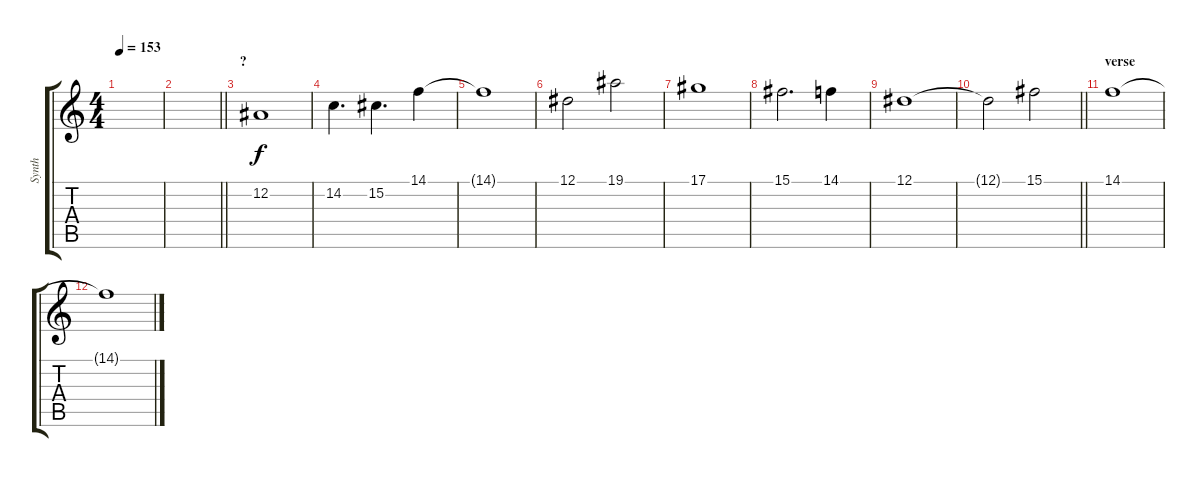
\track ("Synth" "Synth") {instrument pad2warm}
\staff {score tabs}
\tuning (Eb4 Bb3 Gb3 Db3 Ab2 Eb2) {hide}
\ts (4 4)
\tempo 153
\clef g2
\ks c
|
\barLineRight lightlight
|
\section ("" "?")
12.2.1 |
14.2.4{d} 15.2.4{d} 14.1.4 |
14.1{t}.1 |
12.1.2 19.1.2 |
17.1.1 |
15.1.2{d} 14.1.4 |
12.1.1 |
\barLineRight lightlight
12.1{t}.2 15.1.2 |
\section ("" "verse")
14.1.1 |
14.1{t}.1
